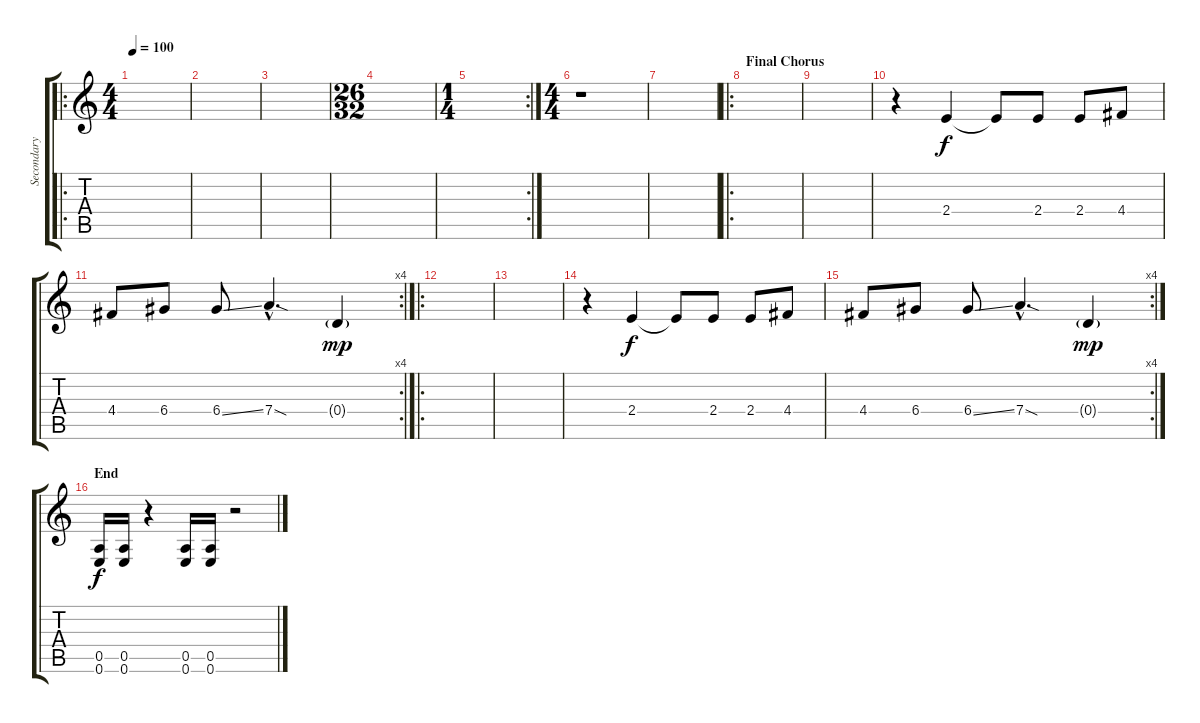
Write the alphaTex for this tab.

\track ("Secondary Guitar" "Secondary ") {instrument overdrivenguitar}
\staff {score tabs}
\tuning (E4 B3 G3 D3 A2 E2) {hide}
\ro
\ts (4 4)
\tempo 100
\clef g2
\ks c
|
|
|
\ts (26 32)
|
\rc 2
\ts (1 4)
|
\ts (4 4)
r.1 |
|
\ro
\section ("" "Final Chorus")
|
|
r.4 2.4.4 2.4{t}.8 2.4.8 2.4.8 4.4.8 |
\rc 4
4.4.8 6.4.8 6.4{ss}.8 7.4{sod hac}.4{d} 0.4{g}.4{dy mp} |
\ro
|
|
r.4 2.4.4{dy f} 2.4{t}.8 2.4.8 2.4.8 4.4.8 |
\rc 4
4.4.8 6.4.8 6.4{ss}.8 7.4{sod hac}.4{d} 0.4{g}.4{dy mp} |
\section ("" "End")
(0.5 0.6).16{dy f volume 13 instrument distortionguitar} (0.5 0.6).16 r.4 (0.5 0.6).16 (0.5 0.6).16 r.2
